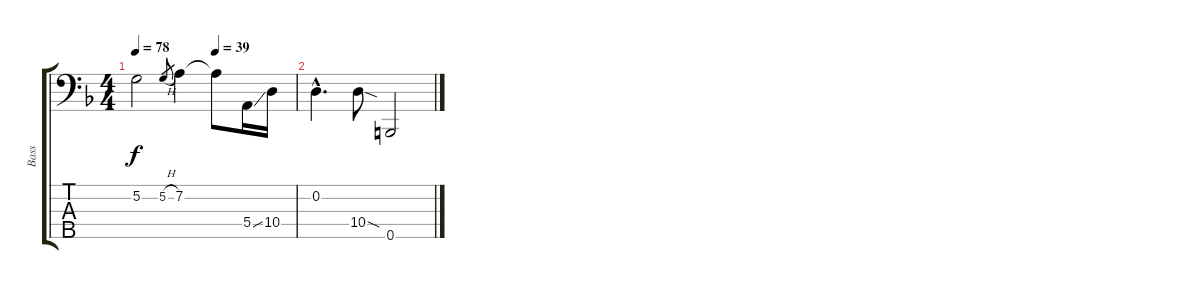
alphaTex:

\track ("Bass" "Bass") {instrument electricbassfinger}
\staff {score tabs}
\tuning (G2 D2 A1 E1 B0) {hide}
\ts (4 4)
\tempo 78
\tempo (39 0.5)
\clef f4
\ks f
5.2.2{dy f} 5.2{h}.8{gr} 7.2.4 7.2{t}.8 5.4{ss}.16 10.4.16 |
0.2{hac}.4{d} 10.4{sod}.8 0.5.2
